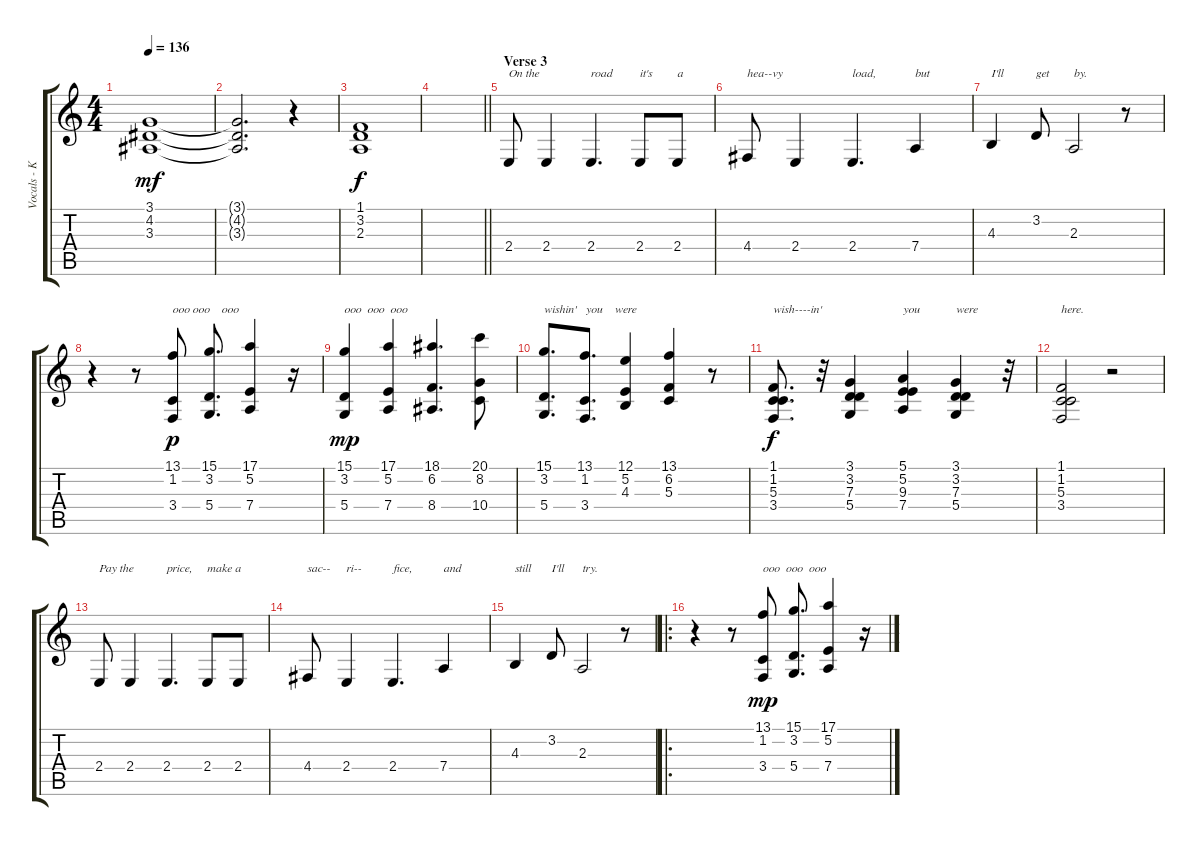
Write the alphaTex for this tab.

\track ("Vocals - Kath, Cetera, Beach Boys" "Vocals - K") {instrument clarinet}
\staff {score tabs}
\tuning (E4 B3 G3 D3 A2 E2) {hide}
\ts (4 4)
\tempo 136
\clef g2
\ks c
(3.1 4.2 3.3).1{dy mf} |
(3.1{t} 4.2{t} 3.3{t}).2{d} r.4 |
(1.1 3.2 2.3).1{dy f} |
\barLineRight lightlight
|
\section ("" "Verse 3")
2.4.8{txt "On the" instrument clarinet} 2.4.4 2.4.4{d txt "road"} 2.4.8{txt "it's"} 2.4.8{txt "a"} |
4.4.8{txt "hea--vy"} 2.4.4 2.4.4{d txt "load,"} 7.4.4{txt "but"} |
4.3.4{txt "I'll"} 3.2.8{txt "get"} 2.3.2{txt "by."} r.8 |
r.4{balance 13} r.8 (13.1 1.2 3.4).8{txt "ooo ooo    ooo" dy p balance 2 instrument synthvoice} (15.1 3.2 5.4).8{d} (17.1 5.2 7.4).4 r.16 |
(15.1 3.2 5.4).4{txt "ooo  ooo  ooo" dy mp} (17.1 5.2 7.4).4 (18.1 6.2 8.4).4{d} (20.1 8.2 10.4).8 |
(15.1 3.2 5.4).8{d txt "wishin'   you    were"} (13.1 1.2 3.4).8{d} (12.1 5.2 4.3).4 (13.1 6.2 5.3).4 r.8 |
(1.1 1.2 5.3 3.4).8{d txt "wish----in'" dy f balance 8} r.32 (3.1 3.2 7.3 5.4).4 (5.1 5.2 9.3 7.4).4{txt "you"} (3.1 3.2 7.3 5.4).4{txt "were"} r.32 |
(1.1 1.2 5.3 3.4).2{txt "here."} r.2 |
2.4.8{txt "Pay the" instrument clarinet} 2.4.4 2.4.4{d txt "price,"} 2.4.8{txt "make a"} 2.4.8 |
4.4.8{txt "sac--"} 2.4.4{txt "ri--"} 2.4.4{d txt "fice,"} 7.4.4{txt "and"} |
4.3.4{txt "still"} 3.2.8{txt "I'll"} 2.3.2{txt "try."} r.8 |
\ro
r.4{balance 14} r.8 (13.1 1.2 3.4).8{txt "ooo  ooo  ooo" dy mp balance 2 instrument synthvoice} (15.1 3.2 5.4).8{d} (17.1 5.2 7.4).4 r.16
